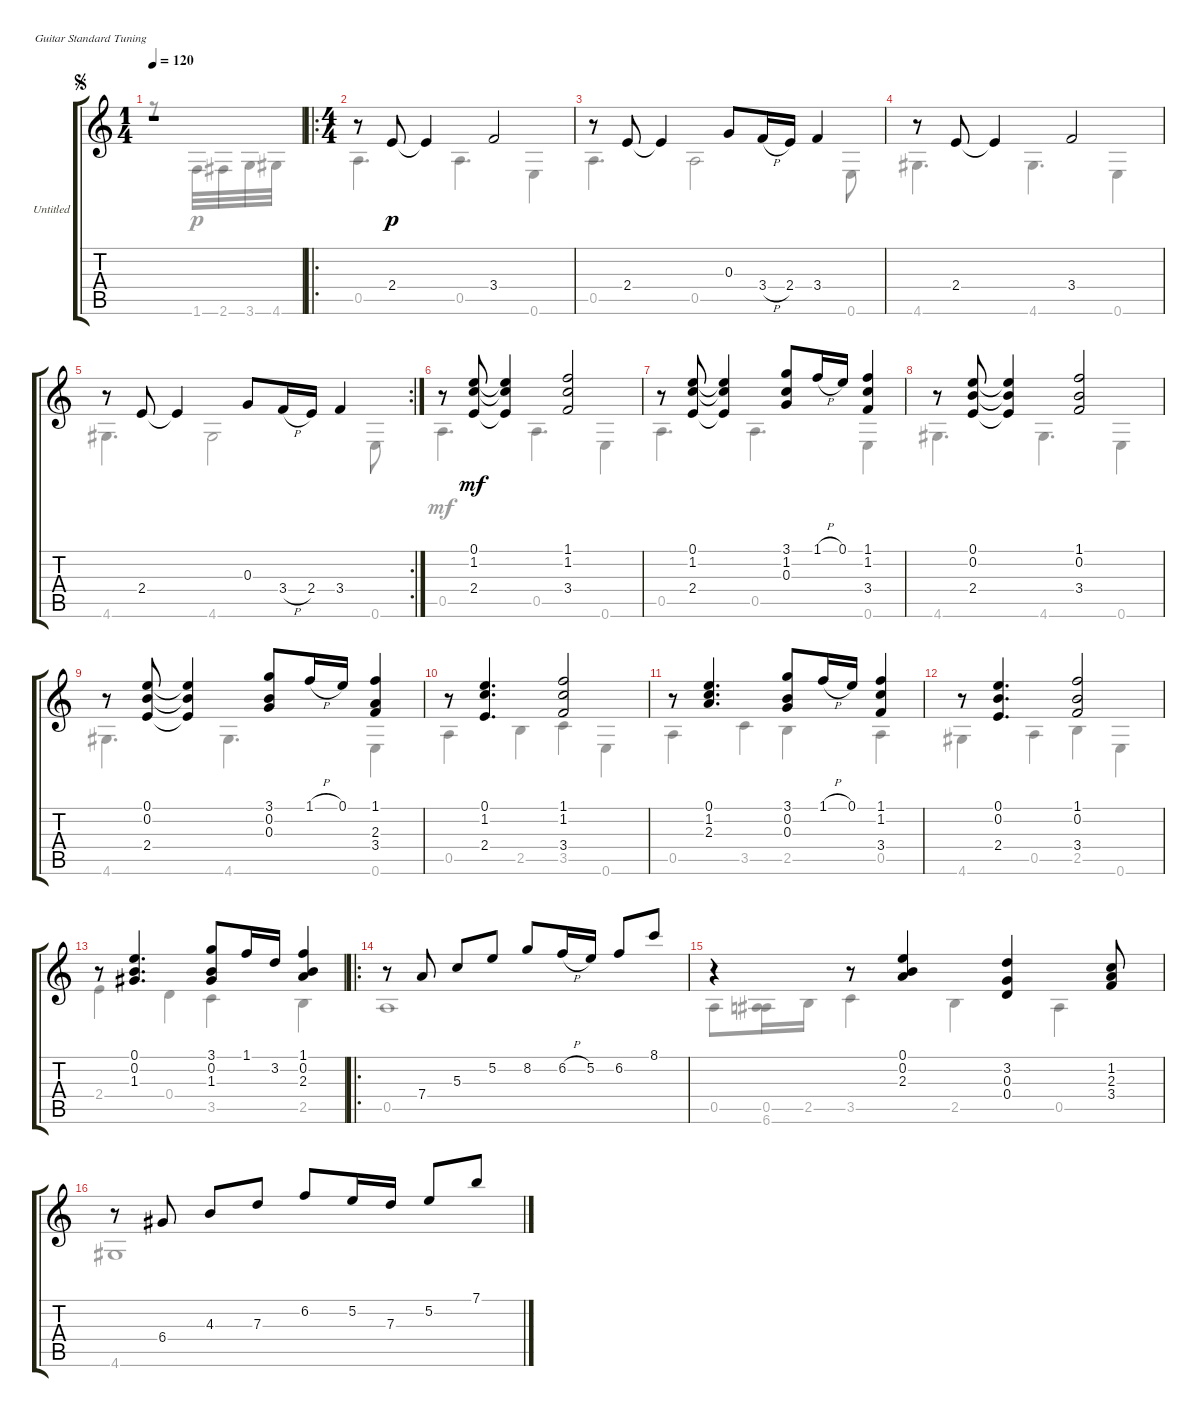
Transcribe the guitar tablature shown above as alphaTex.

\bracketExtendMode groupsimilarinstruments
\firstSystemTrackNameOrientation horizontal
\otherSystemsTrackNameOrientation horizontal
\track ("Untitled" "Untitled") {instrument acousticguitarnylon}
\staff {score tabs}
\tuning (E4 B3 G3 D3 A2 E2)
\voice
\ts (1 4)
\jump segno
\tempo 120
\clef g2
\ks c
r.1{dy p instrument acousticguitarnylon} |
\ro
\ts (4 4)
\section ("" "")
r.8 2.4.8 2.4{t}.4 3.4.2 |
r.8 2.4.8 2.4{t}.4 0.3.8 3.4{h}.16 2.4.16 3.4.4 |
r.8 2.4.8 2.4{t}.4 3.4.2 |
\rc 2
r.8 2.4.8 2.4{t}.4 0.3.8 3.4{h}.16 2.4.16 3.4.4 |
r.8 (0.1 1.2 2.4).8{dy mf} (0.1{t} 1.2{t} 2.4{t}).4 (1.1 1.2 3.4).2 |
r.8 (0.1 1.2 2.4).8 (0.1{t} 1.2{t} 2.4{t}).4 (3.1 1.2 0.3).8 1.1{h}.16 0.1.16 (1.1 1.2 3.4).4 |
r.8 (0.1 0.2 2.4).8 (0.1{t} 0.2{t} 2.4{t}).4 (1.1 0.2 3.4).2 |
r.8 (0.1 0.2 2.4).8 (0.1{t} 0.2{t} 2.4{t}).4 (3.1 0.2 0.3).8 1.1{h}.16 0.1.16 (1.1 2.3 3.4).4 |
r.8 (0.1 1.2 2.4).4{d} (1.1 1.2 3.4).2 |
r.8 (0.1 1.2 2.3).4{d} (3.1 0.2 0.3).8 1.1{h}.16 0.1.16 (1.1 1.2 3.4).4 |
r.8 (0.1 0.2 2.4).4{d} (1.1 0.2 3.4).2 |
r.8 (0.1 0.2 1.3).4{d} (3.1 0.2 1.3).8 1.1.16 3.2.16 (1.1 0.2 2.3).4 |
\ro
\section ("" "")
r.8 7.4.8 5.3.8 5.2.8 8.2.8 6.2{h}.16 5.2.16 6.2.8 8.1.8 |
r.4 r.8 (0.1 0.2 2.3).4 (3.2 0.3 0.4).4 (1.2 2.3 3.4).8 |
r.8 6.4.8 4.3.8 7.3.8 6.2.8 5.2.16 7.3.16 5.2.8 7.1.8
\voice
\clef g2
\ottava regular
\simile none
\ks c
r.8{dy p} 1.6.32 2.6.32 3.6.32 4.6.32 |
0.5.4{d} 0.5.4{d} 0.6.4 |
0.5.4{d} 0.5.2 0.6.8 |
4.6.4{d} 4.6.4{d} 0.6.4 |
4.6.4{d} 4.6.2 0.6.8 |
0.5.4{d dy mf} 0.5.4{d} 0.6.4 |
0.5.4{d} 0.5.4{d} 0.6.4 |
4.6.4{d} 4.6.4{d} 0.6.4 |
4.6.4{d} 4.6.4{d} 0.6.4 |
0.5.4 2.5.4 3.5.4 0.6.4 |
0.5.4 3.5.4 2.5.4 0.5.4 |
4.6.4 0.5.4 2.5.4 0.6.4 |
2.4.4 0.4.4 3.5.4 2.5.4 |
0.5.1 |
0.5.8 (6.6 0.5).16 2.5.16 3.5.4 2.5.4 0.5.4 |
4.6.1
